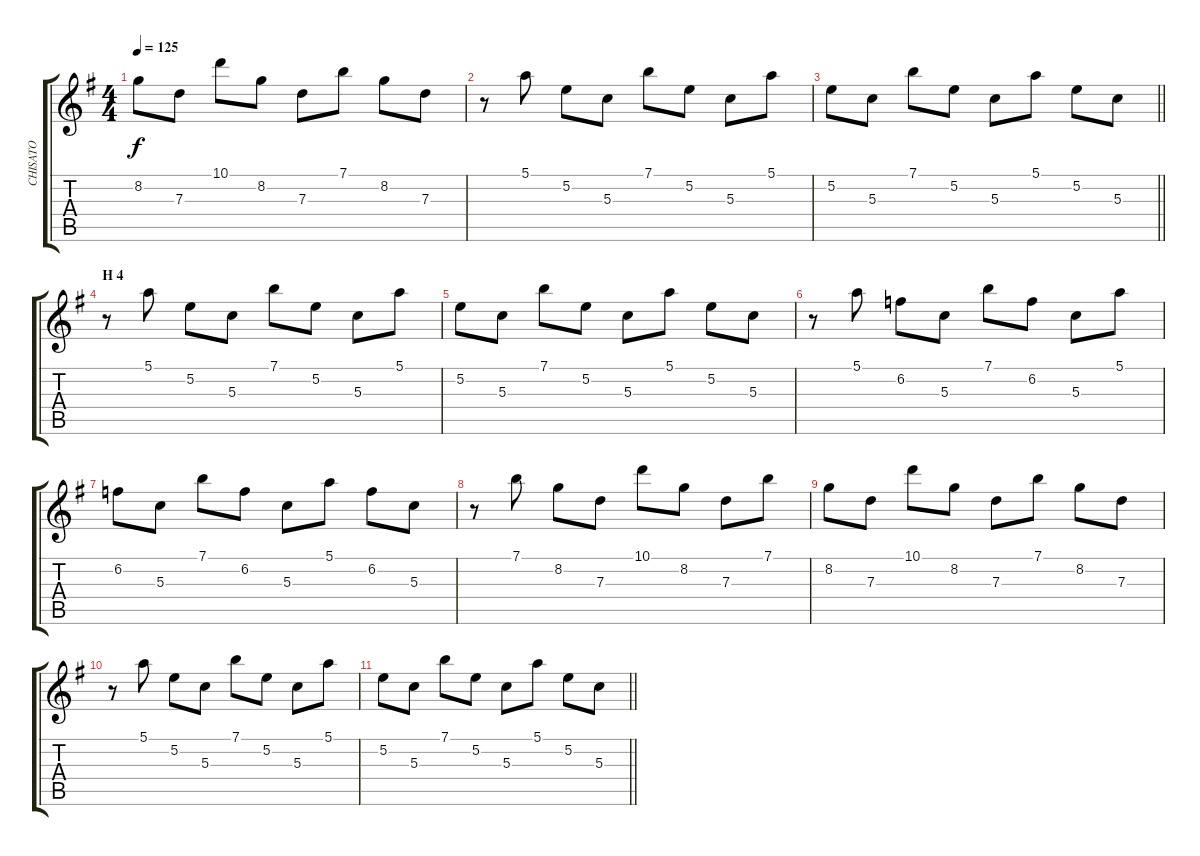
\track ("CHISATO" "CHISATO") {instrument distortionguitar}
\staff {score tabs}
\tuning (E4 B3 G3 D3 A2 E2) {hide}
\ts (4 4)
\tempo 125
\clef g2
\ks g
8.2.8{dy f} 7.3.8 10.1.8 8.2.8 7.3.8 7.1.8 8.2.8 7.3.8 |
r.8 5.1.8 5.2.8 5.3.8 7.1.8 5.2.8 5.3.8 5.1.8 |
\barLineRight lightlight
5.2.8 5.3.8 7.1.8 5.2.8 5.3.8 5.1.8 5.2.8 5.3.8 |
\section ("" "H 4")
r.8{volume 10 instrument acousticguitarsteel} 5.1.8 5.2.8 5.3.8 7.1.8 5.2.8 5.3.8 5.1.8 |
5.2.8 5.3.8 7.1.8 5.2.8 5.3.8 5.1.8 5.2.8 5.3.8 |
r.8 5.1.8 6.2.8 5.3.8 7.1.8 6.2.8 5.3.8 5.1.8 |
6.2.8 5.3.8 7.1.8 6.2.8 5.3.8 5.1.8 6.2.8 5.3.8 |
r.8 7.1.8 8.2.8 7.3.8 10.1.8 8.2.8 7.3.8 7.1.8 |
8.2.8 7.3.8 10.1.8 8.2.8 7.3.8 7.1.8 8.2.8 7.3.8 |
r.8 5.1.8 5.2.8 5.3.8 7.1.8 5.2.8 5.3.8 5.1.8 |
\barLineRight lightlight
5.2.8 5.3.8 7.1.8 5.2.8 5.3.8 5.1.8 5.2.8 5.3.8
